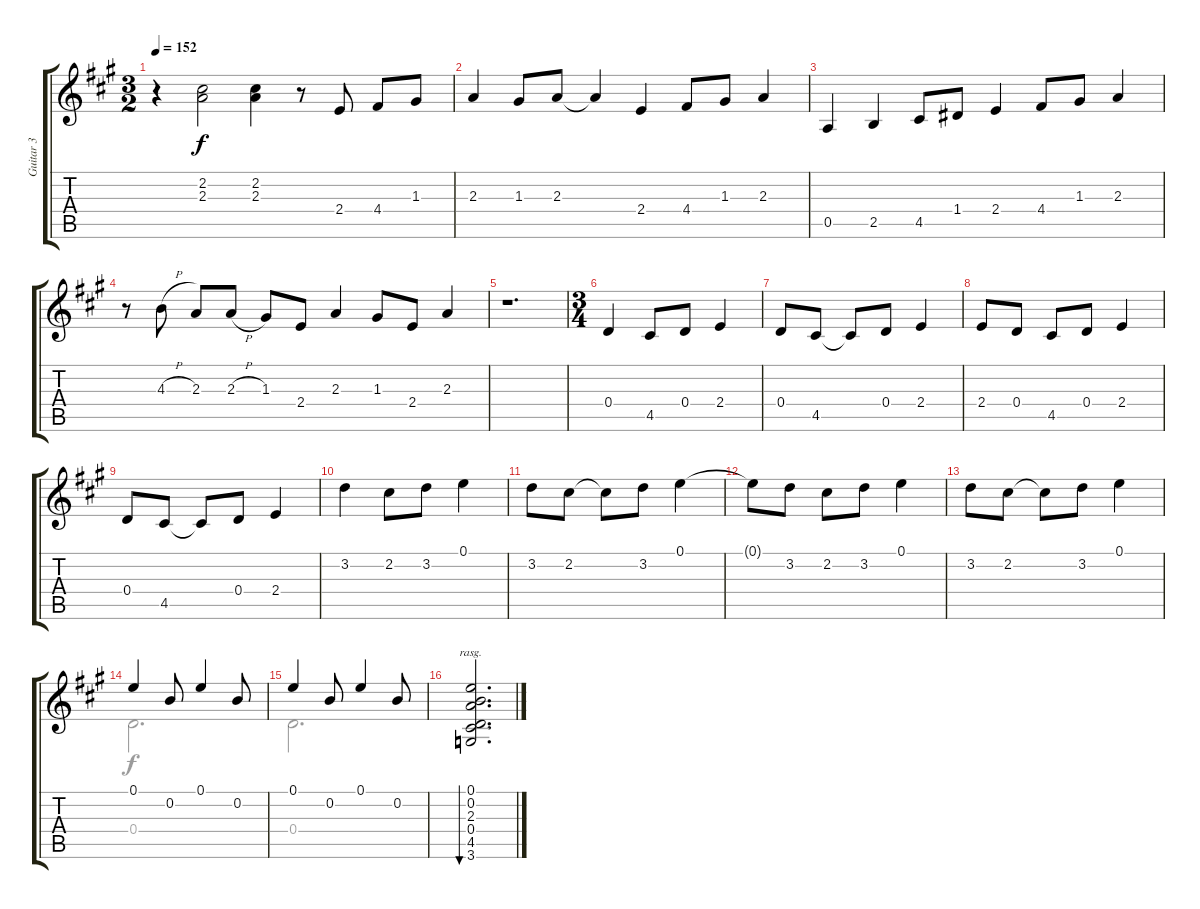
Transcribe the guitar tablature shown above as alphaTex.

\track ("Guitar 3" "Guitar 3") {instrument acousticguitarnylon}
\staff {score tabs}
\tuning (E4 B3 G3 D3 A2 E2) {hide}
\voice
\ts (3 2)
\tempo 152
\clef g2
\ks a
r.4{dy f} (2.2 2.3).2 (2.2 2.3).4 r.8 2.4.8 4.4.8 1.3.8 |
2.3.4 1.3.8 2.3.8 2.3{t}.4 2.4.4 4.4.8 1.3.8 2.3.4 |
0.5.4 2.5.4 4.5.8 1.4.8 2.4.4 4.4.8 1.3.8 2.3.4 |
r.8 4.3{h}.8 2.3.8 2.3{h}.8 1.3.8 2.4.8 2.3.4 1.3.8 2.4.8 2.3.4 |
r.1{d} |
\ts (3 4)
0.4.4 4.5.8 0.4.8 2.4.4 |
0.4.8 4.5.8 4.5{t}.8 0.4.8 2.4.4 |
2.4.8 0.4.8 4.5.8 0.4.8 2.4.4 |
0.4.8 4.5.8 4.5{t}.8 0.4.8 2.4.4 |
3.2.4 2.2.8 3.2.8 0.1.4 |
3.2.8 2.2.8 2.2{t}.8 3.2.8 0.1.4 |
0.1{t}.8 3.2.8 2.2.8 3.2.8 0.1.4 |
3.2.8 2.2.8 2.2{t}.8 3.2.8 0.1.4 |
0.1.4 0.2.8 0.1.4 0.2.8 |
0.1.4 0.2.8 0.1.4 0.2.8 |
(0.1 0.2 2.3 0.4 4.5 3.6).2{d bu 60 rasg ii}
\voice
\clef g2
\ottava regular
\simile none
\ks a
|
|
|
|
|
|
|
|
|
|
|
|
|
0.4.2{d} |
0.4.2{d} |
